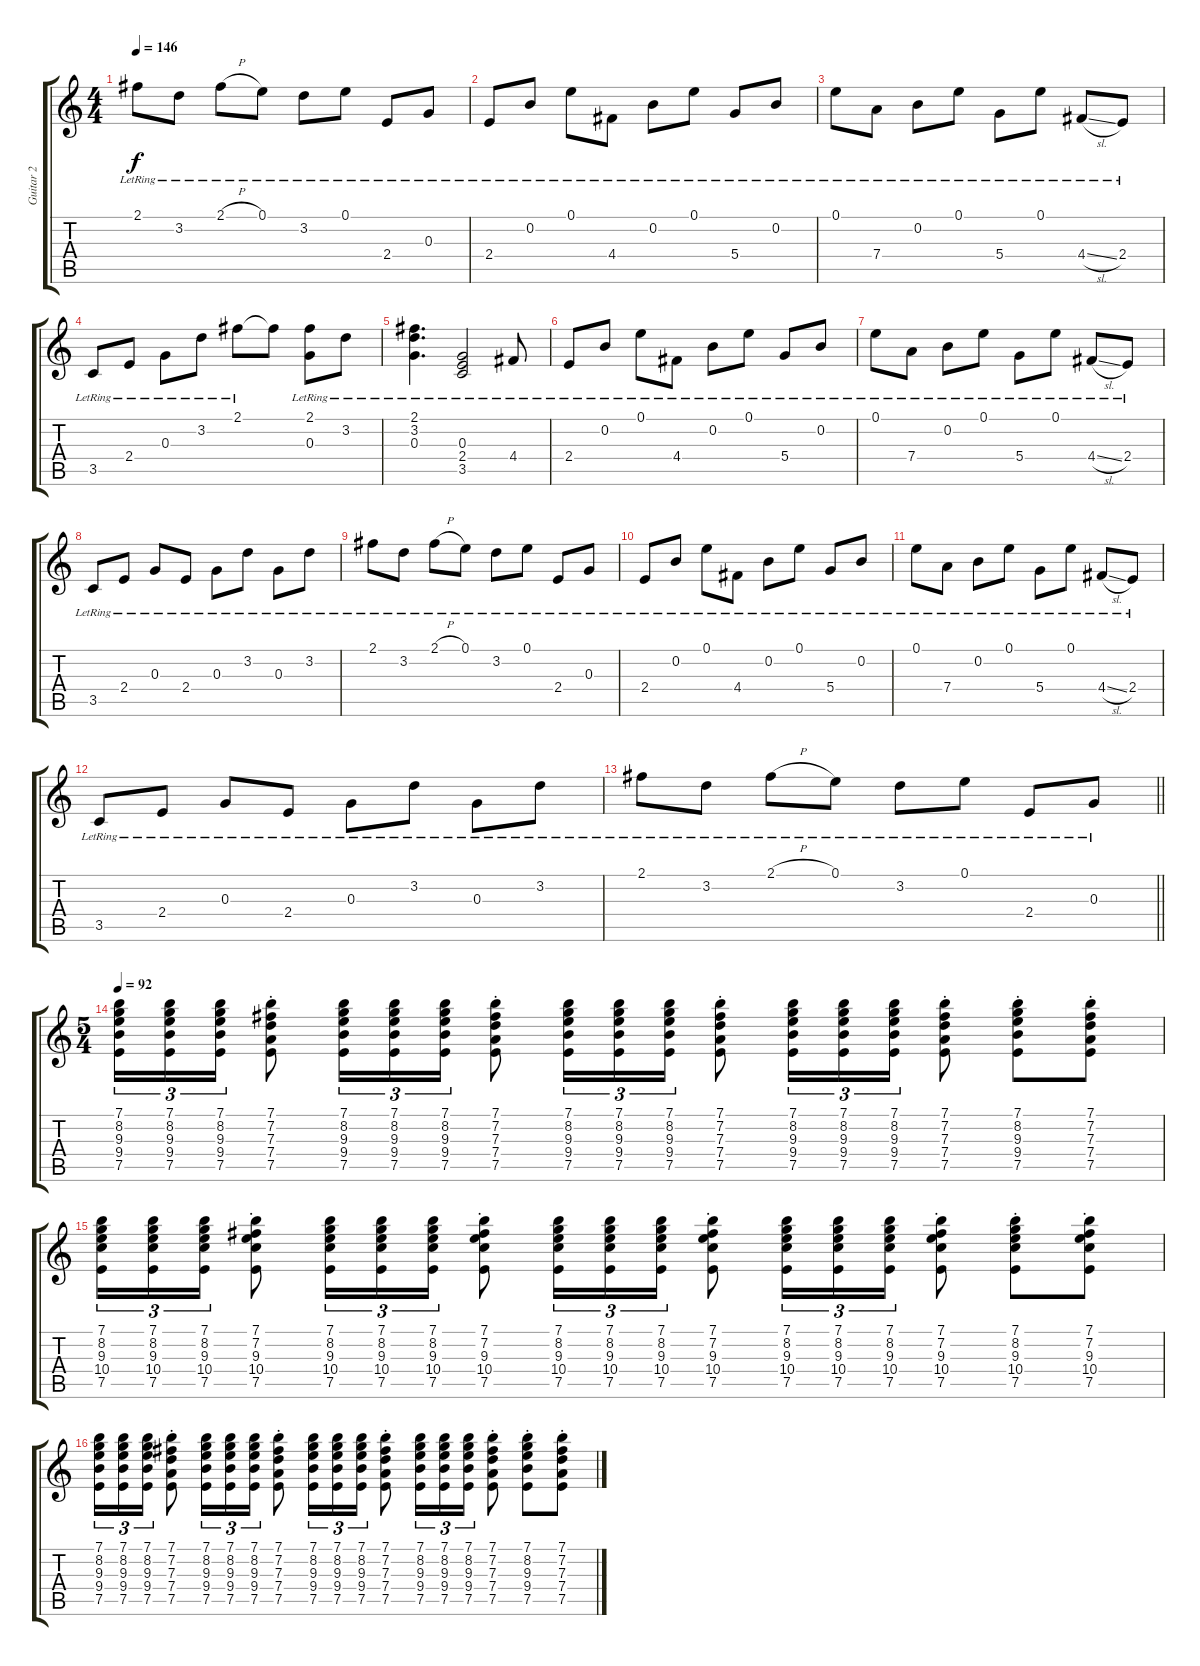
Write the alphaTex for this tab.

\track ("Guitar 2" "Guitar 2") {instrument overdrivenguitar}
\staff {score tabs}
\tuning (E4 B3 G3 D3 A2 E2) {hide}
\ts (4 4)
\tempo 146
\clef g2
\ks c
2.1{lr}.8{dy f} 3.2{lr}.8 2.1{h lr}.8 0.1{lr}.8 3.2{lr}.8 0.1{lr}.8 2.4{lr}.8 0.3{lr}.8 |
2.4{lr}.8 0.2{lr}.8 0.1{lr}.8 4.4{lr}.8 0.2{lr}.8 0.1{lr}.8 5.4{lr}.8 0.2{lr}.8 |
0.1{lr}.8 7.4{lr}.8 0.2{lr}.8 0.1{lr}.8 5.4{lr}.8 0.1{lr}.8 4.4{sl lr}.8 2.4{lr}.8 |
3.5{lr}.8 2.4{lr}.8 0.3{lr}.8 3.2{lr}.8 2.1{lr}.8 2.1{t}.8 (2.1{lr} 0.3{lr}).8 3.2{lr}.8 |
(2.1{lr} 3.2{lr} 0.3{lr}).4{d} (0.3{lr} 2.4{lr} 3.5{lr}).2 4.4{lr}.8 |
2.4{lr}.8 0.2{lr}.8 0.1{lr}.8 4.4{lr}.8 0.2{lr}.8 0.1{lr}.8 5.4{lr}.8 0.2{lr}.8 |
0.1{lr}.8 7.4{lr}.8 0.2{lr}.8 0.1{lr}.8 5.4{lr}.8 0.1{lr}.8 4.4{sl lr}.8 2.4{lr}.8 |
3.5{lr}.8 2.4{lr}.8 0.3{lr}.8 2.4{lr}.8 0.3{lr}.8 3.2{lr}.8 0.3{lr}.8 3.2{lr}.8 |
2.1{lr}.8 3.2{lr}.8 2.1{h lr}.8 0.1{lr}.8 3.2{lr}.8 0.1{lr}.8 2.4{lr}.8 0.3{lr}.8 |
2.4{lr}.8 0.2{lr}.8 0.1{lr}.8 4.4{lr}.8 0.2{lr}.8 0.1{lr}.8 5.4{lr}.8 0.2{lr}.8 |
0.1{lr}.8 7.4{lr}.8 0.2{lr}.8 0.1{lr}.8 5.4{lr}.8 0.1{lr}.8 4.4{sl lr}.8 2.4{lr}.8 |
3.5{lr}.8 2.4{lr}.8 0.3{lr}.8 2.4{lr}.8 0.3{lr}.8 3.2{lr}.8 0.3{lr}.8 3.2{lr}.8 |
\barLineRight lightlight
2.1{lr}.8 3.2{lr}.8 2.1{h lr}.8 0.1{lr}.8 3.2{lr}.8 0.1{lr}.8 2.4{lr}.8 0.3{lr}.8 |
\ts (5 4)
\tempo 92
(7.1 8.2 9.3 9.4 7.5).16{tu (3 2)} (7.1 8.2 9.3 9.4 7.5).16{tu (3 2)} (7.1 8.2 9.3 9.4 7.5).16{tu (3 2)} (7.1{st} 7.2{st} 7.3{st} 7.4{st} 7.5{st}).8 (7.1 8.2 9.3 9.4 7.5).16{tu (3 2)} (7.1 8.2 9.3 9.4 7.5).16{tu (3 2)} (7.1 8.2 9.3 9.4 7.5).16{tu (3 2)} (7.1{st} 7.2{st} 7.3{st} 7.4{st} 7.5{st}).8 (7.1 8.2 9.3 9.4 7.5).16{tu (3 2)} (7.1 8.2 9.3 9.4 7.5).16{tu (3 2)} (7.1 8.2 9.3 9.4 7.5).16{tu (3 2)} (7.1{st} 7.2{st} 7.3{st} 7.4{st} 7.5{st}).8 (7.1 8.2 9.3 9.4 7.5).16{tu (3 2)} (7.1 8.2 9.3 9.4 7.5).16{tu (3 2)} (7.1 8.2 9.3 9.4 7.5).16{tu (3 2)} (7.1{st} 7.2{st} 7.3{st} 7.4{st} 7.5{st}).8 (7.1{st} 8.2{st} 9.3{st} 9.4{st} 7.5{st}).8 (7.1{st} 7.2{st} 7.3{st} 7.4{st} 7.5{st}).8 |
(7.1 8.2 9.3 10.4 7.5).16{tu (3 2)} (7.1 8.2 9.3 10.4 7.5).16{tu (3 2)} (7.1 8.2 9.3 10.4 7.5).16{tu (3 2)} (7.1{st} 7.2{st} 9.3{st} 10.4{st} 7.5{st}).8 (7.1 8.2 9.3 10.4 7.5).16{tu (3 2)} (7.1 8.2 9.3 10.4 7.5).16{tu (3 2)} (7.1 8.2 9.3 10.4 7.5).16{tu (3 2)} (7.1{st} 7.2{st} 9.3{st} 10.4{st} 7.5{st}).8 (7.1 8.2 9.3 10.4 7.5).16{tu (3 2)} (7.1 8.2 9.3 10.4 7.5).16{tu (3 2)} (7.1 8.2 9.3 10.4 7.5).16{tu (3 2)} (7.1{st} 7.2{st} 9.3{st} 10.4{st} 7.5{st}).8 (7.1 8.2 9.3 10.4 7.5).16{tu (3 2)} (7.1 8.2 9.3 10.4 7.5).16{tu (3 2)} (7.1 8.2 9.3 10.4 7.5).16{tu (3 2)} (7.1{st} 7.2{st} 9.3{st} 10.4{st} 7.5{st}).8 (7.1{st} 8.2{st} 9.3{st} 10.4{st} 7.5{st}).8 (7.1{st} 7.2{st} 9.3{st} 10.4{st} 7.5{st}).8 |
(7.1 8.2 9.3 9.4 7.5).16{tu (3 2)} (7.1 8.2 9.3 9.4 7.5).16{tu (3 2)} (7.1 8.2 9.3 9.4 7.5).16{tu (3 2)} (7.1{st} 7.2{st} 7.3{st} 7.4{st} 7.5{st}).8 (7.1 8.2 9.3 9.4 7.5).16{tu (3 2)} (7.1 8.2 9.3 9.4 7.5).16{tu (3 2)} (7.1 8.2 9.3 9.4 7.5).16{tu (3 2)} (7.1{st} 7.2{st} 7.3{st} 7.4{st} 7.5{st}).8 (7.1 8.2 9.3 9.4 7.5).16{tu (3 2)} (7.1 8.2 9.3 9.4 7.5).16{tu (3 2)} (7.1 8.2 9.3 9.4 7.5).16{tu (3 2)} (7.1{st} 7.2{st} 7.3{st} 7.4{st} 7.5{st}).8 (7.1 8.2 9.3 9.4 7.5).16{tu (3 2)} (7.1 8.2 9.3 9.4 7.5).16{tu (3 2)} (7.1 8.2 9.3 9.4 7.5).16{tu (3 2)} (7.1{st} 7.2{st} 7.3{st} 7.4{st} 7.5{st}).8 (7.1{st} 8.2{st} 9.3{st} 9.4{st} 7.5{st}).8 (7.1{st} 7.2{st} 7.3{st} 7.4{st} 7.5{st}).8
